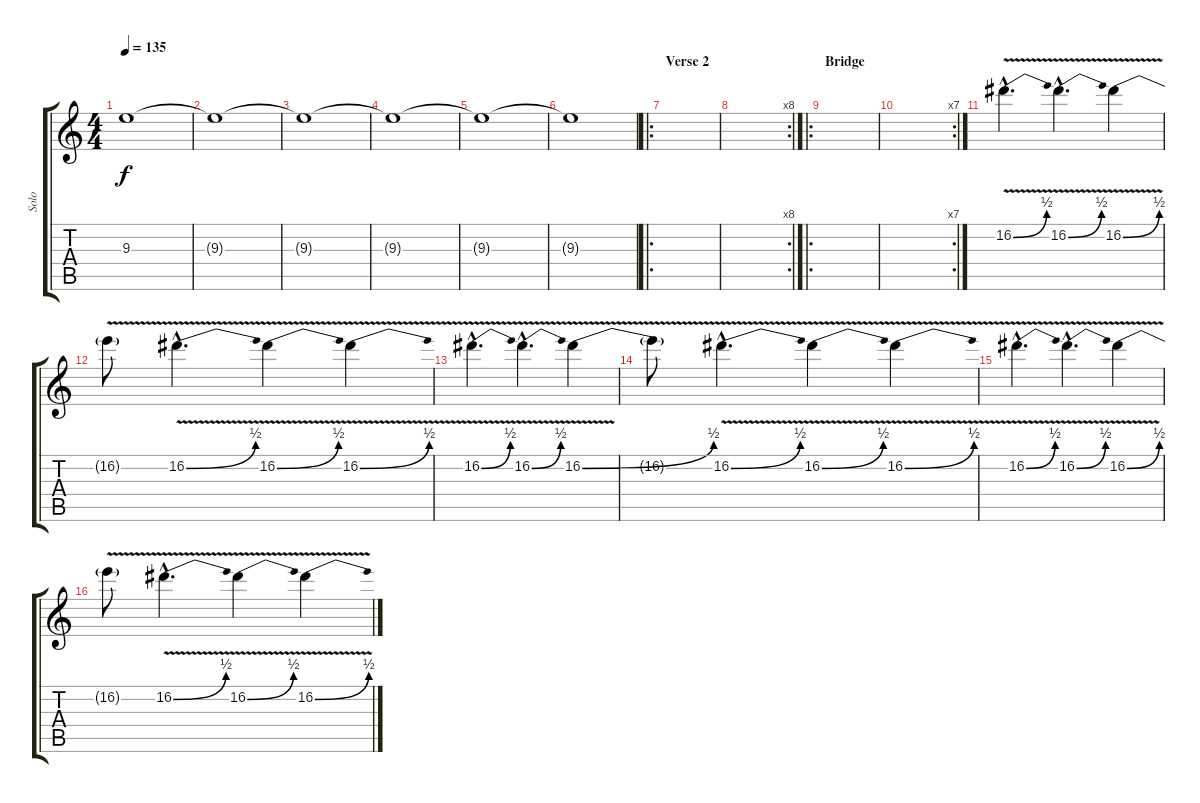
\track ("Solo" "Solo") {instrument distortionguitar}
\staff {score tabs}
\tuning (E4 B3 G3 D3 A2 E2) {hide}
\ts (4 4)
\tempo 135
\clef g2
\ks c
9.3{t}.1{dy f} |
9.3{t}.1 |
9.3{t}.1 |
9.3{t}.1 |
9.3{t}.1 |
9.3{t}.1 |
\ro
\section ("" "Verse 2")
|
\rc 8
|
\ro
\section ("" "Bridge")
|
\rc 7
|
16.2{be (bend 0 0 60 2) v hac}.4{d} 16.2{be (bend 0 0 60 2) v hac}.4{d} 16.2{be (bend 0 0 60 2) v}.4 |
16.2{t}.8 16.2{be (bend 0 0 60 2) v hac}.4{d} 16.2{be (bend 0 0 60 2) v}.4 16.2{be (bend 0 0 60 2) v}.4 |
16.2{be (bend 0 0 60 2) v hac}.4{d} 16.2{be (bend 0 0 60 2) v hac}.4{d} 16.2{be (bend 0 0 60 2) v}.4 |
16.2{t}.8 16.2{be (bend 0 0 60 2) v hac}.4{d} 16.2{be (bend 0 0 60 2) v}.4 16.2{be (bend 0 0 60 2) v}.4 |
16.2{be (bend 0 0 60 2) v hac}.4{d} 16.2{be (bend 0 0 60 2) v hac}.4{d} 16.2{be (bend 0 0 60 2) v}.4 |
16.2{t}.8 16.2{be (bend 0 0 60 2) v hac}.4{d} 16.2{be (bend 0 0 60 2) v}.4 16.2{be (bend 0 0 60 2) v}.4
